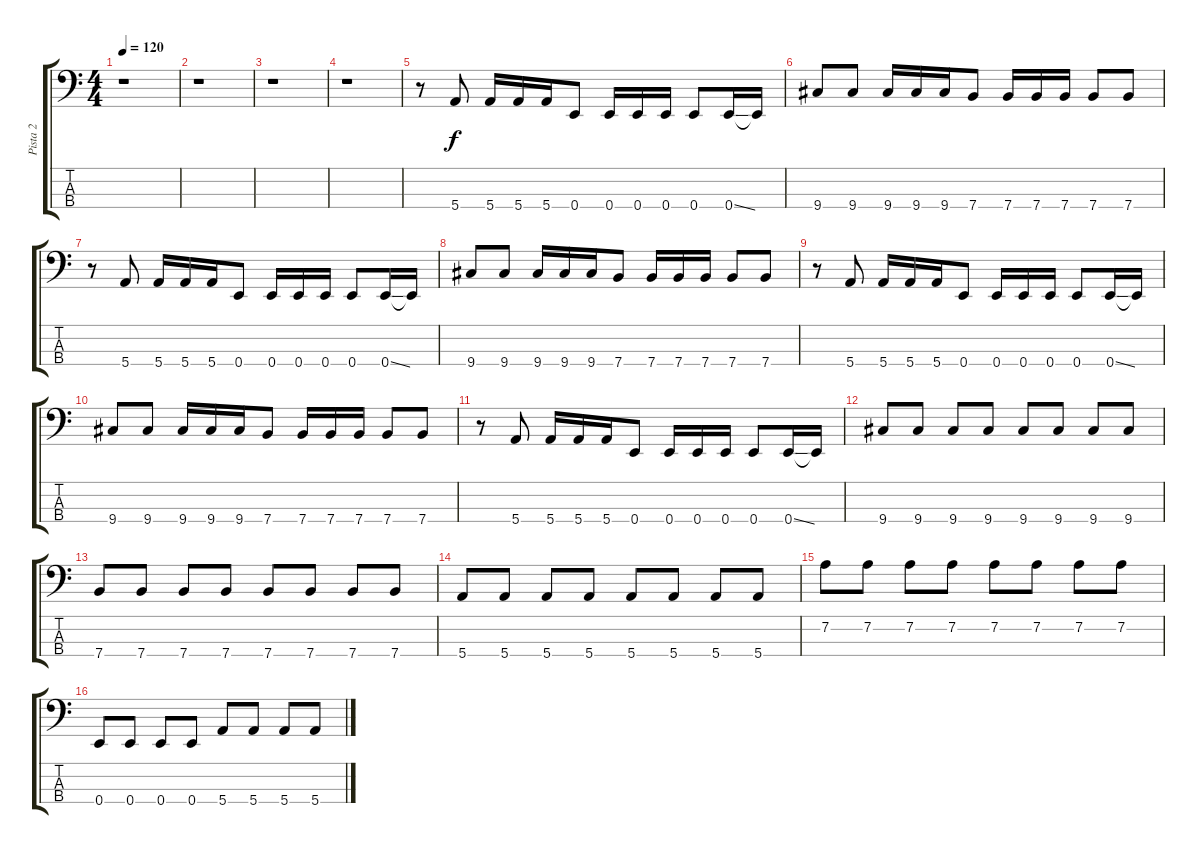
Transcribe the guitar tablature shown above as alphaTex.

\track ("Pista 2" "Pista 2") {instrument electricbasspick}
\staff {score tabs}
\tuning (G2 D2 A1 E1) {hide}
\ts (4 4)
\tempo 120
\clef f4
\ks c
r.1{dy f instrument electricbasspick} |
r.1 |
r.1 |
r.1 |
r.8 5.4.8 5.4.16 5.4.16 5.4.16 0.4.8 0.4.16 0.4.16 0.4.16 0.4.8 0.4{ss}.16 0.4{t}.16 |
9.4.8 9.4.8 9.4.16 9.4.16 9.4.16 7.4.8 7.4.16 7.4.16 7.4.16 7.4.8 7.4.8 |
r.8 5.4.8 5.4.16 5.4.16 5.4.16 0.4.8 0.4.16 0.4.16 0.4.16 0.4.8 0.4{ss}.16 0.4{t}.16 |
9.4.8 9.4.8 9.4.16 9.4.16 9.4.16 7.4.8 7.4.16 7.4.16 7.4.16 7.4.8 7.4.8 |
r.8 5.4.8 5.4.16 5.4.16 5.4.16 0.4.8 0.4.16 0.4.16 0.4.16 0.4.8 0.4{ss}.16 0.4{t}.16 |
9.4.8 9.4.8 9.4.16 9.4.16 9.4.16 7.4.8 7.4.16 7.4.16 7.4.16 7.4.8 7.4.8 |
r.8 5.4.8 5.4.16 5.4.16 5.4.16 0.4.8 0.4.16 0.4.16 0.4.16 0.4.8 0.4{ss}.16 0.4{t}.16 |
9.4.8 9.4.8 9.4.8 9.4.8 9.4.8 9.4.8 9.4.8 9.4.8 |
7.4.8 7.4.8 7.4.8 7.4.8 7.4.8 7.4.8 7.4.8 7.4.8 |
5.4.8 5.4.8 5.4.8 5.4.8 5.4.8 5.4.8 5.4.8 5.4.8 |
7.2.8 7.2.8 7.2.8 7.2.8 7.2.8 7.2.8 7.2.8 7.2.8 |
0.4.8 0.4.8 0.4.8 0.4.8 5.4.8 5.4.8 5.4.8 5.4.8
